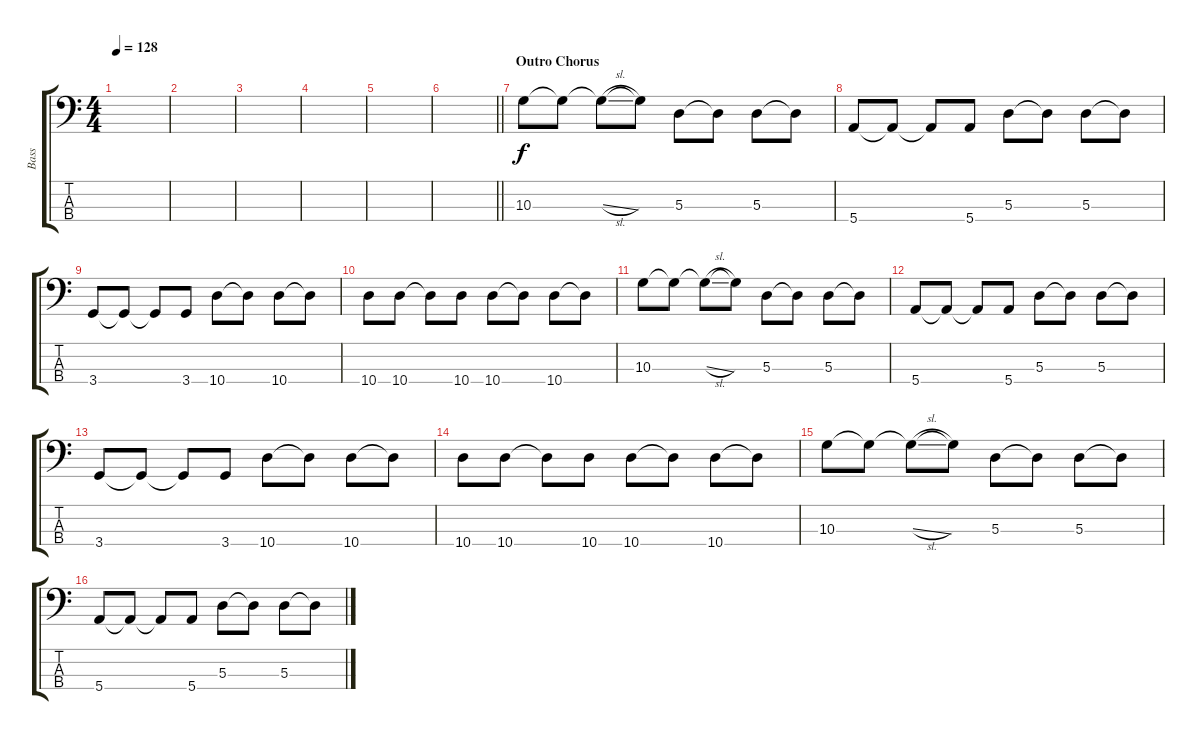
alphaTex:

\track ("Bass" "Bass") {mute instrument electricbassfinger}
\staff {score tabs}
\tuning (G2 D2 A1 E1) {hide}
\ts (4 4)
\tempo 128
\clef f4
\ks c
|
|
|
|
|
\barLineRight lightlight
|
\section ("" "Outro Chorus")
10.3.8 10.3{t}.8 10.3{sl t}.8 10.3{t}.8 5.3.8 5.3{t}.8 5.3.8 5.3{t}.8 |
5.4.8 5.4{t}.8 5.4{t}.8 5.4.8 5.3.8 5.3{t}.8 5.3.8 5.3{t}.8 |
3.4.8 3.4{t}.8 3.4{t}.8 3.4.8 10.4.8 10.4{t}.8 10.4.8 10.4{t}.8 |
10.4.8 10.4.8 10.4{t}.8 10.4.8 10.4.8 10.4{t}.8 10.4.8 10.4{t}.8 |
10.3.8 10.3{t}.8 10.3{sl t}.8 10.3{t}.8 5.3.8 5.3{t}.8 5.3.8 5.3{t}.8 |
5.4.8 5.4{t}.8 5.4{t}.8 5.4.8 5.3.8 5.3{t}.8 5.3.8 5.3{t}.8 |
3.4.8 3.4{t}.8 3.4{t}.8 3.4.8 10.4.8 10.4{t}.8 10.4.8 10.4{t}.8 |
10.4.8 10.4.8 10.4{t}.8 10.4.8 10.4.8 10.4{t}.8 10.4.8 10.4{t}.8 |
10.3.8 10.3{t}.8 10.3{sl t}.8 10.3{t}.8 5.3.8 5.3{t}.8 5.3.8 5.3{t}.8 |
5.4.8 5.4{t}.8 5.4{t}.8 5.4.8 5.3.8 5.3{t}.8 5.3.8 5.3{t}.8
